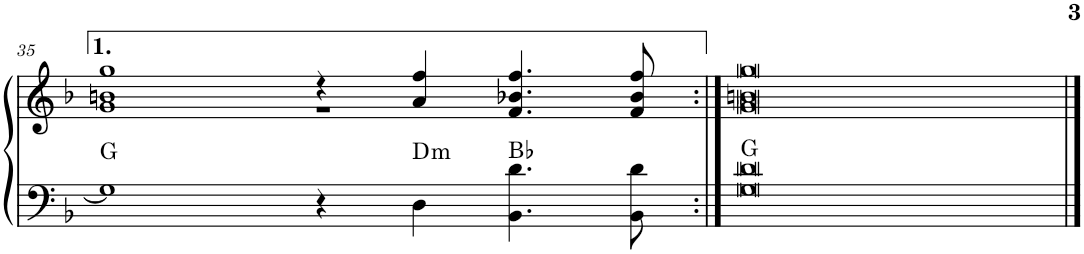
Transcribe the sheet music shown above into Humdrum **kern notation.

**kern	**kern	**harte
*part1	*part1	*part1
*staff2	*staff1	*
*I"Piano	*	*
*I'Pno.	*	*
!!LO:PB:g=z
*clefF4	*clefG2	*
*k[b-]	*k[b-]	*
*M4/2	*M4/2	*
=35	=35	=35
*	*^	*
1G]	1bn 1gg	1g	G:maj
4r	4r	1r	.
!	!	!	!LO:H:kt=m
4D\	4a/ 4ff/	.	D:min
4.BB-\ 4.d\	4.f/ 4.b-X/ 4.ff/	.	Bb:maj
8BB-\ 8d\	8f/ 8b-/ 8ff/	.	.
*	*v	*v	*
=36:|!	=36:|!	=36:|!
0G 0d	0g 0bn 0gg	G:maj
==	==	==
*-	*-	*-
